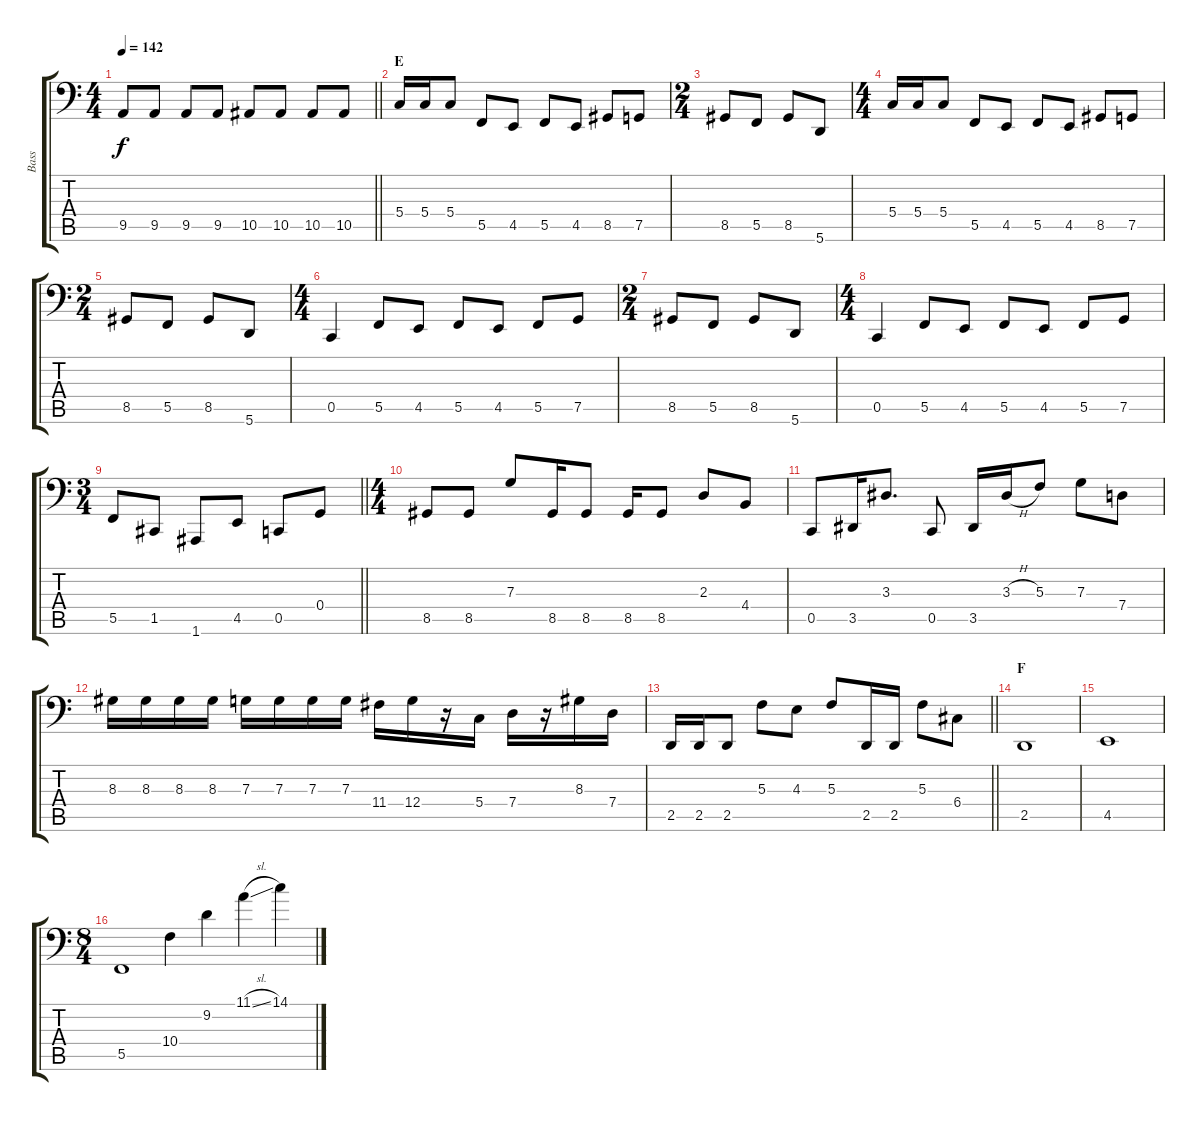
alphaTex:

\track ("Bass" "Bass") {instrument electricbasspick}
\staff {score tabs}
\tuning (Bb2 F2 C2 G1 C1 A0) {hide}
\ts (4 4)
\tempo 142
\clef f4
\barLineRight lightlight
\ks c
9.5.8{dy f} 9.5.8 9.5.8 9.5.8 10.5.8 10.5.8 10.5.8 10.5.8 |
\section ("" "E")
5.4.16 5.4.16 5.4.8 5.5.8 4.5.8 5.5.8 4.5.8 8.5.8 7.5.8 |
\ts (2 4)
8.5.8 5.5.8 8.5.8 5.6.8 |
\ts (4 4)
5.4.16 5.4.16 5.4.8 5.5.8 4.5.8 5.5.8 4.5.8 8.5.8 7.5.8 |
\ts (2 4)
8.5.8 5.5.8 8.5.8 5.6.8 |
\ts (4 4)
0.5.4 5.5.8 4.5.8 5.5.8 4.5.8 5.5.8 7.5.8 |
\ts (2 4)
8.5.8 5.5.8 8.5.8 5.6.8 |
\ts (4 4)
0.5.4 5.5.8 4.5.8 5.5.8 4.5.8 5.5.8 7.5.8 |
\ts (3 4)
\barLineRight lightlight
5.5.8 1.5.8 1.6.8 4.5.8 0.5.8 0.4.8 |
\ts (4 4)
8.5.8 8.5.8 7.3.8 8.5.16 8.5.8 8.5.16 8.5.8 2.3.8 4.4.8 |
0.5.8 3.5.16 3.3.8{d} 0.5.8 3.5.16 3.3{h}.16 5.3.8 7.3.8 7.4.8 |
8.3.16 8.3.16 8.3.16 8.3.16 7.3.16 7.3.16 7.3.16 7.3.16 11.4.16 12.4.16 r.16 5.4.16 7.4.16 r.16 8.3.16 7.4.16 |
\barLineRight lightlight
2.5.16 2.5.16 2.5.8 5.3.8 4.3.8 5.3.8 2.5.16 2.5.16 5.3.8 6.4.8 |
\section ("" "F")
2.5.1 |
4.5.1 |
\ts (8 4)
5.5.1 10.4.4 9.2.4 11.1{sl}.4 14.1.4
